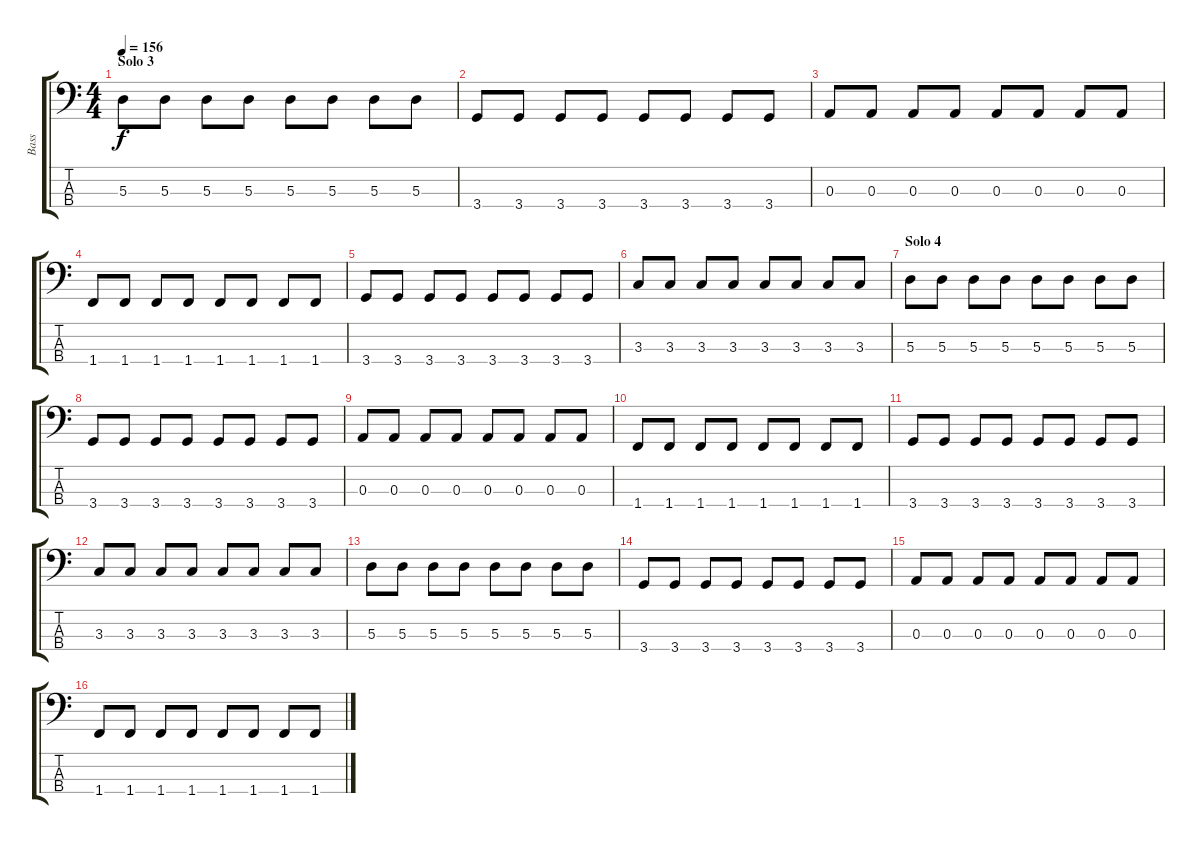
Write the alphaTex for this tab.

\track ("Bass" "Bass") {instrument electricbassfinger}
\staff {score tabs}
\tuning (G2 D2 A1 E1) {hide}
\ts (4 4)
\section ("" "Solo 3")
\tempo 156
\clef f4
\ks c
5.3.8{dy f} 5.3.8 5.3.8 5.3.8 5.3.8 5.3.8 5.3.8 5.3.8 |
3.4.8 3.4.8 3.4.8 3.4.8 3.4.8 3.4.8 3.4.8 3.4.8 |
0.3.8 0.3.8 0.3.8 0.3.8 0.3.8 0.3.8 0.3.8 0.3.8 |
1.4.8 1.4.8 1.4.8 1.4.8 1.4.8 1.4.8 1.4.8 1.4.8 |
3.4.8 3.4.8 3.4.8 3.4.8 3.4.8 3.4.8 3.4.8 3.4.8 |
3.3.8 3.3.8 3.3.8 3.3.8 3.3.8 3.3.8 3.3.8 3.3.8 |
\section ("" "Solo 4")
5.3.8 5.3.8 5.3.8 5.3.8 5.3.8 5.3.8 5.3.8 5.3.8 |
3.4.8 3.4.8 3.4.8 3.4.8 3.4.8 3.4.8 3.4.8 3.4.8 |
0.3.8 0.3.8 0.3.8 0.3.8 0.3.8 0.3.8 0.3.8 0.3.8 |
1.4.8 1.4.8 1.4.8 1.4.8 1.4.8 1.4.8 1.4.8 1.4.8 |
3.4.8 3.4.8 3.4.8 3.4.8 3.4.8 3.4.8 3.4.8 3.4.8 |
3.3.8 3.3.8 3.3.8 3.3.8 3.3.8 3.3.8 3.3.8 3.3.8 |
5.3.8 5.3.8 5.3.8 5.3.8 5.3.8 5.3.8 5.3.8 5.3.8 |
3.4.8 3.4.8 3.4.8 3.4.8 3.4.8 3.4.8 3.4.8 3.4.8 |
0.3.8 0.3.8 0.3.8 0.3.8 0.3.8 0.3.8 0.3.8 0.3.8 |
1.4.8 1.4.8 1.4.8 1.4.8 1.4.8 1.4.8 1.4.8 1.4.8
